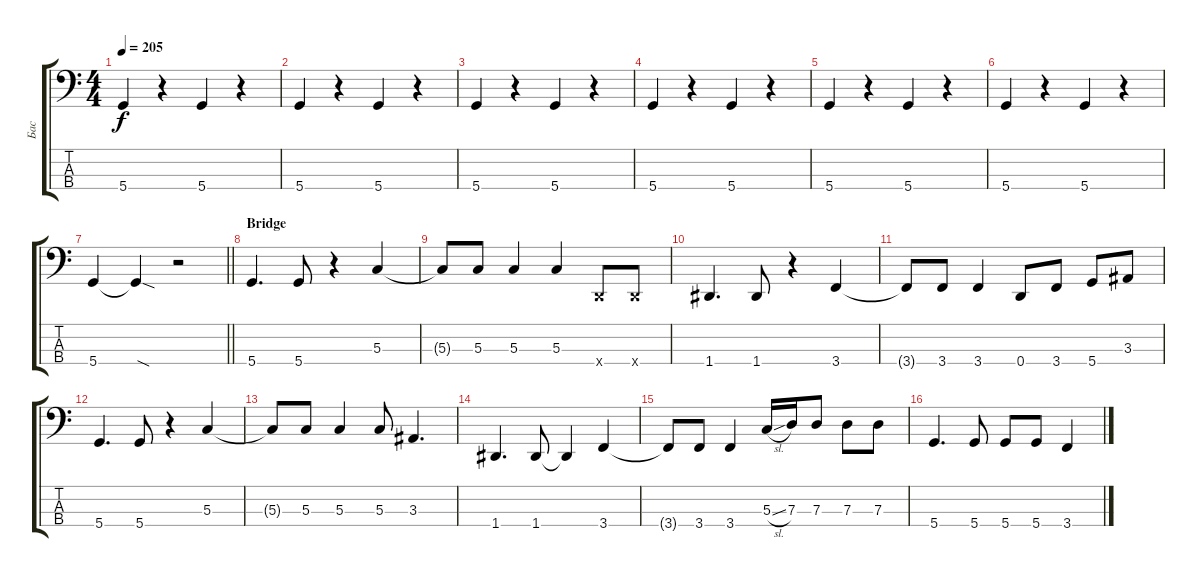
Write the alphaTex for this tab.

\track ("Бас" "Бас") {instrument electricbassfinger}
\staff {score tabs}
\tuning (F2 C2 G1 D1) {hide}
\ts (4 4)
\tempo 205
\clef f4
\ks aminor
5.4.4{dy f} r.4 5.4.4 r.4 |
5.4.4 r.4 5.4.4 r.4 |
5.4.4 r.4 5.4.4 r.4 |
5.4.4 r.4 5.4.4 r.4 |
5.4.4 r.4 5.4.4 r.4 |
5.4.4 r.4 5.4.4 r.4 |
\barLineRight lightlight
5.4.4 5.4{sod t}.4 r.2 |
\section ("" "Bridge")
5.4.4{d} 5.4.8 r.4 5.3.4 |
5.3{t}.8 5.3.8 5.3.4 5.3.4 0.4{x}.8 0.4{x}.8 |
1.4.4{d} 1.4.8 r.4 3.4.4 |
3.4{t}.8 3.4.8 3.4.4 0.4.8 3.4.8 5.4.8 3.3.8 |
5.4.4{d} 5.4.8 r.4 5.3.4 |
5.3{t}.8 5.3.8 5.3.4 5.3.8 3.3.4{d} |
1.4.4{d} 1.4.8 1.4{t}.4 3.4.4 |
3.4{t}.8 3.4.8 3.4.4 5.3{sl}.16 7.3.16 7.3.8 7.3.8 7.3.8 |
5.4.4{d} 5.4.8 5.4.8 5.4.8 3.4.4
